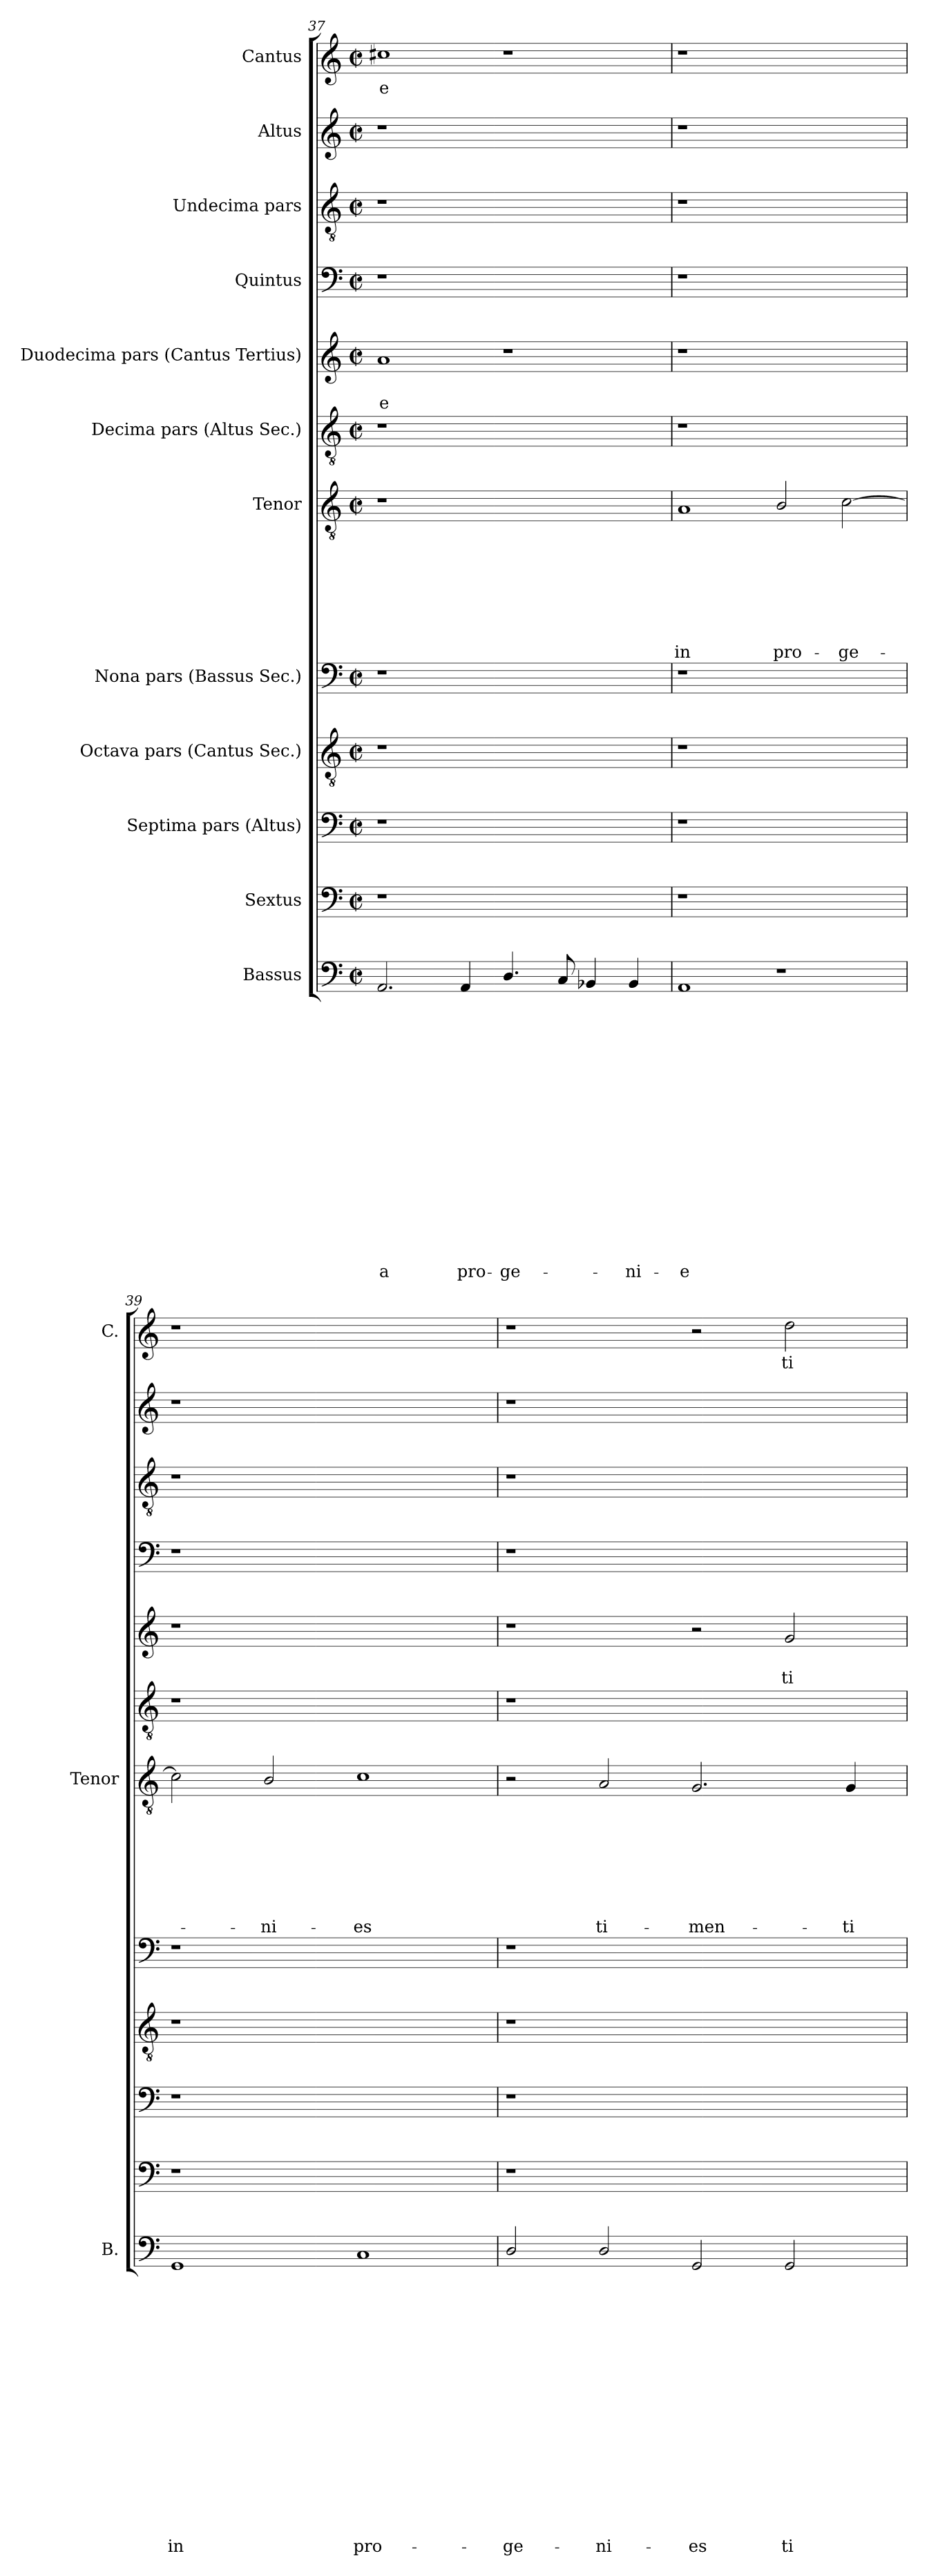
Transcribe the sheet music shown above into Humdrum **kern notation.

**kern	**text	**text	**text	**text	**text	**text	**text	**text	**text	**text	**text	**text	**text	**text	**text	**text	**text	**kern	**kern	**kern	**kern	**kern	**text	**text	**text	**text	**text	**text	**text	**text	**kern	**kern	**text	**text	**kern	**kern	**kern	**kern	**text
*part12	*part12	*part12	*part12	*part12	*part12	*part12	*part12	*part12	*part12	*part12	*part12	*part12	*part12	*part12	*part12	*part12	*part12	*part11	*part10	*part9	*part8	*part7	*part7	*part7	*part7	*part7	*part7	*part7	*part7	*part7	*part6	*part5	*part5	*part5	*part4	*part3	*part2	*part1	*part1
*staff12	*staff12	*staff12	*staff12	*staff12	*staff12	*staff12	*staff12	*staff12	*staff12	*staff12	*staff12	*staff12	*staff12	*staff12	*staff12	*staff12	*staff12	*staff11	*staff10	*staff9	*staff8	*staff7	*staff7	*staff7	*staff7	*staff7	*staff7	*staff7	*staff7	*staff7	*staff6	*staff5	*staff5	*staff5	*staff4	*staff3	*staff2	*staff1	*staff1
*I"Bassus	*	*	*	*	*	*	*	*	*	*	*	*	*	*	*	*	*	*I"Sextus	*I"Septima pars (Altus)	*I"Octava pars (Cantus Sec.)	*I"Nona pars (Bassus Sec.)	*I"Tenor	*	*	*	*	*	*	*	*	*I"Decima pars (Altus Sec.)	*I"Duodecima pars (Cantus Tertius)	*	*	*I"Quintus	*I"Undecima pars	*I"Altus	*I"Cantus	*
*I'B.	*	*	*	*	*	*	*	*	*	*	*	*	*	*	*	*	*	*	*	*	*	*I'Tenor	*	*	*	*	*	*	*	*	*	*	*	*	*	*	*	*I'C.	*
*clefF4	*	*	*	*	*	*	*	*	*	*	*	*	*	*	*	*	*	*clefF4	*clefF4	*clefGv2	*clefF4	*clefGv2	*	*	*	*	*	*	*	*	*clefGv2	*clefG2	*	*	*clefF4	*clefGv2	*clefG2	*clefG2	*
*k[]	*	*	*	*	*	*	*	*	*	*	*	*	*	*	*	*	*	*k[]	*k[]	*k[]	*k[]	*k[]	*	*	*	*	*	*	*	*	*k[]	*k[]	*	*	*k[]	*k[]	*k[]	*k[]	*
*C:	*	*	*	*	*	*	*	*	*	*	*	*	*	*	*	*	*	*C:	*C:	*C:	*C:	*C:	*	*	*	*	*	*	*	*	*C:	*C:	*	*	*C:	*C:	*C:	*C:	*
*M2/2	*	*	*	*	*	*	*	*	*	*	*	*	*	*	*	*	*	*M2/2	*M2/2	*M2/2	*M2/2	*M2/2	*	*	*	*	*	*	*	*	*M2/2	*M2/2	*	*	*M2/2	*M2/2	*M2/2	*M2/2	*
*met(c|)	*	*	*	*	*	*	*	*	*	*	*	*	*	*	*	*	*	*met(c|)	*met(c|)	*met(c|)	*met(c|)	*met(c|)	*	*	*	*	*	*	*	*	*met(c|)	*met(c|)	*	*	*met(c|)	*met(c|)	*met(c|)	*met(c|)	*
=37	=37	=37	=37	=37	=37	=37	=37	=37	=37	=37	=37	=37	=37	=37	=37	=37	=37	=37	=37	=37	=37	=37	=37	=37	=37	=37	=37	=37	=37	=37	=37	=37	=37	=37	=37	=37	=37	=37	=37
!	!	!	!	!	!	!	!	!	!	!	!	!	!	!	!	!	!LO:LY:b	!	!	!	!	!LO:N:vis=1	!	!	!	!	!	!	!	!	!	!	!	!LO:LY:b:rj	!	!	!	!	!LO:LY:b:rj
2.AA/	.	.	.	.	.	.	.	.	.	.	.	.	.	.	.	.	a	1r	1r	1r	1r	1r	.	.	.	.	.	.	.	.	1r	1a	.	-e	1r	1r	1r	1cc#X	-e
!	!	!	!	!	!	!	!	!	!	!	!	!	!	!	!	!	!LO:LY:b	!	!	!	!	!	!	!	!	!	!	!	!	!	!	!	!	!	!	!	!	!	!
4AA/	.	.	.	.	.	.	.	.	.	.	.	.	.	.	.	.	pro-	.	.	.	.	.	.	.	.	.	.	.	.	.	.	.	.	.	.	.	.	.	.
!	!	!	!	!	!	!	!	!	!	!	!	!	!	!	!	!	!LO:LY:b	!	!	!	!	!	!	!	!	!	!	!	!	!	!	!	!	!	!	!	!	!	!
4.D/	.	.	.	.	.	.	.	.	.	.	.	.	.	.	.	.	-ge-	1ryy	1ryy	1ryy	1ryy	1ryy	.	.	.	.	.	.	.	.	1ryy	1r	.	.	1ryy	1ryy	1ryy	1r	.
8C/	.	.	.	.	.	.	.	.	.	.	.	.	.	.	.	.	.	.	.	.	.	.	.	.	.	.	.	.	.	.	.	.	.	.	.	.	.	.	.
4BB-X/	.	.	.	.	.	.	.	.	.	.	.	.	.	.	.	.	.	.	.	.	.	.	.	.	.	.	.	.	.	.	.	.	.	.	.	.	.	.	.
!	!	!	!	!	!	!	!	!	!	!	!	!	!	!	!	!	!LO:LY:b	!	!	!	!	!	!	!	!	!	!	!	!	!	!	!	!	!	!	!	!	!	!
4BB-/	.	.	.	.	.	.	.	.	.	.	.	.	.	.	.	.	-ni-	.	.	.	.	.	.	.	.	.	.	.	.	.	.	.	.	.	.	.	.	.	.
!!LO:PB:g=z
=38	=38	=38	=38	=38	=38	=38	=38	=38	=38	=38	=38	=38	=38	=38	=38	=38	=38	=38	=38	=38	=38	=38	=38	=38	=38	=38	=38	=38	=38	=38	=38	=38	=38	=38	=38	=38	=38	=38	=38
!	!	!	!	!	!	!	!	!	!	!	!	!	!	!	!	!	!LO:LY:b:rj	!	!	!	!	!	!	!	!	!	!	!	!	!LO:LY:b	!	!LO:N:vis=1	!	!	!	!	!	!LO:N:vis=1	!
1AA	.	.	.	.	.	.	.	.	.	.	.	.	.	.	.	.	-e	1r	1r	1r	1r	1A	.	.	.	.	.	.	.	in	1r	1r	.	.	1r	1r	1r	1r	.
!	!	!	!	!	!	!	!	!	!	!	!	!	!	!	!	!	!	!	!	!	!	!	!	!	!	!	!	!	!	!LO:LY:b	!	!	!	!	!	!	!	!	!
1r	.	.	.	.	.	.	.	.	.	.	.	.	.	.	.	.	.	1ryy	1ryy	1ryy	1ryy	2B/	.	.	.	.	.	.	.	pro-	1ryy	1ryy	.	.	1ryy	1ryy	1ryy	1ryy	.
!	!	!	!	!	!	!	!	!	!	!	!	!	!	!	!	!	!	!	!	!	!	!	!	!	!	!	!	!	!	!LO:LY:b	!	!	!	!	!	!	!	!	!
.	.	.	.	.	.	.	.	.	.	.	.	.	.	.	.	.	.	.	.	.	.	[>2c\	.	.	.	.	.	.	.	-ge-	.	.	.	.	.	.	.	.	.
=39	=39	=39	=39	=39	=39	=39	=39	=39	=39	=39	=39	=39	=39	=39	=39	=39	=39	=39	=39	=39	=39	=39	=39	=39	=39	=39	=39	=39	=39	=39	=39	=39	=39	=39	=39	=39	=39	=39	=39
!	!	!	!	!	!	!	!	!	!	!	!	!	!	!	!	!	!LO:LY:b	!	!	!	!	!	!	!	!	!	!	!	!	!	!	!LO:N:vis=1	!	!	!	!	!	!LO:N:vis=1	!
1GG	.	.	.	.	.	.	.	.	.	.	.	.	.	.	.	.	in	1r	1r	1r	1r	2c\]	.	.	.	.	.	.	.	.	1r	1r	.	.	1r	1r	1r	1r	.
!	!	!	!	!	!	!	!	!	!	!	!	!	!	!	!	!	!	!	!	!	!	!	!	!	!	!	!	!	!	!LO:LY:b	!	!	!	!	!	!	!	!	!
.	.	.	.	.	.	.	.	.	.	.	.	.	.	.	.	.	.	.	.	.	.	2B/	.	.	.	.	.	.	.	-ni-	.	.	.	.	.	.	.	.	.
!	!	!	!	!	!	!	!	!	!	!	!	!	!	!	!	!	!LO:LY:b	!	!	!	!	!	!	!	!	!	!	!	!	!LO:LY:b	!	!	!	!	!	!	!	!	!
1C	.	.	.	.	.	.	.	.	.	.	.	.	.	.	.	.	pro-	1ryy	1ryy	1ryy	1ryy	1c	.	.	.	.	.	.	.	-es	1ryy	1ryy	.	.	1ryy	1ryy	1ryy	1ryy	.
=40	=40	=40	=40	=40	=40	=40	=40	=40	=40	=40	=40	=40	=40	=40	=40	=40	=40	=40	=40	=40	=40	=40	=40	=40	=40	=40	=40	=40	=40	=40	=40	=40	=40	=40	=40	=40	=40	=40	=40
!	!	!	!	!	!	!	!	!	!	!	!	!	!	!	!	!	!LO:LY:b	!	!	!	!	!	!	!	!	!	!	!	!	!	!	!	!	!	!	!	!	!	!
2D/	.	.	.	.	.	.	.	.	.	.	.	.	.	.	.	.	-ge-	1r	1r	1r	1r	2r	.	.	.	.	.	.	.	.	1r	1r	.	.	1r	1r	1r	1r	.
!	!	!	!	!	!	!	!	!	!	!	!	!	!	!	!	!	!LO:LY:b	!	!	!	!	!	!	!	!	!	!	!	!	!LO:LY:b	!	!	!	!	!	!	!	!	!
2D/	.	.	.	.	.	.	.	.	.	.	.	.	.	.	.	.	-ni-	.	.	.	.	2A/	.	.	.	.	.	.	.	ti-	.	.	.	.	.	.	.	.	.
!	!	!	!	!	!	!	!	!	!	!	!	!	!	!	!	!	!LO:LY:b	!	!	!	!	!	!	!	!	!	!	!	!	!LO:LY:b	!	!	!	!	!	!	!	!	!
2GG/	.	.	.	.	.	.	.	.	.	.	.	.	.	.	.	.	-es	1ryy	1ryy	1ryy	1ryy	2.G/	.	.	.	.	.	.	.	-men-	1ryy	2r	.	.	1ryy	1ryy	1ryy	2r	.
!	!	!	!	!	!	!	!	!	!	!	!	!	!	!	!	!	!LO:LY:b	!	!	!	!	!	!	!	!	!	!	!	!	!	!	!	!	!LO:LY:b	!	!	!	!	!LO:LY:b
2GG/	.	.	.	.	.	.	.	.	.	.	.	.	.	.	.	.	ti-	.	.	.	.	.	.	.	.	.	.	.	.	.	.	2g/	.	ti-	.	.	.	2dd\	ti-
!	!	!	!	!	!	!	!	!	!	!	!	!	!	!	!	!	!	!	!	!	!	!	!	!	!	!	!	!	!	!LO:LY:b	!	!	!	!	!	!	!	!	!
.	.	.	.	.	.	.	.	.	.	.	.	.	.	.	.	.	.	.	.	.	.	4G/	.	.	.	.	.	.	.	-ti-	.	.	.	.	.	.	.	.	.
=	=	=	=	=	=	=	=	=	=	=	=	=	=	=	=	=	=	=	=	=	=	=	=	=	=	=	=	=	=	=	=	=	=	=	=	=	=	=	=
*-	*-	*-	*-	*-	*-	*-	*-	*-	*-	*-	*-	*-	*-	*-	*-	*-	*-	*-	*-	*-	*-	*-	*-	*-	*-	*-	*-	*-	*-	*-	*-	*-	*-	*-	*-	*-	*-	*-	*-
